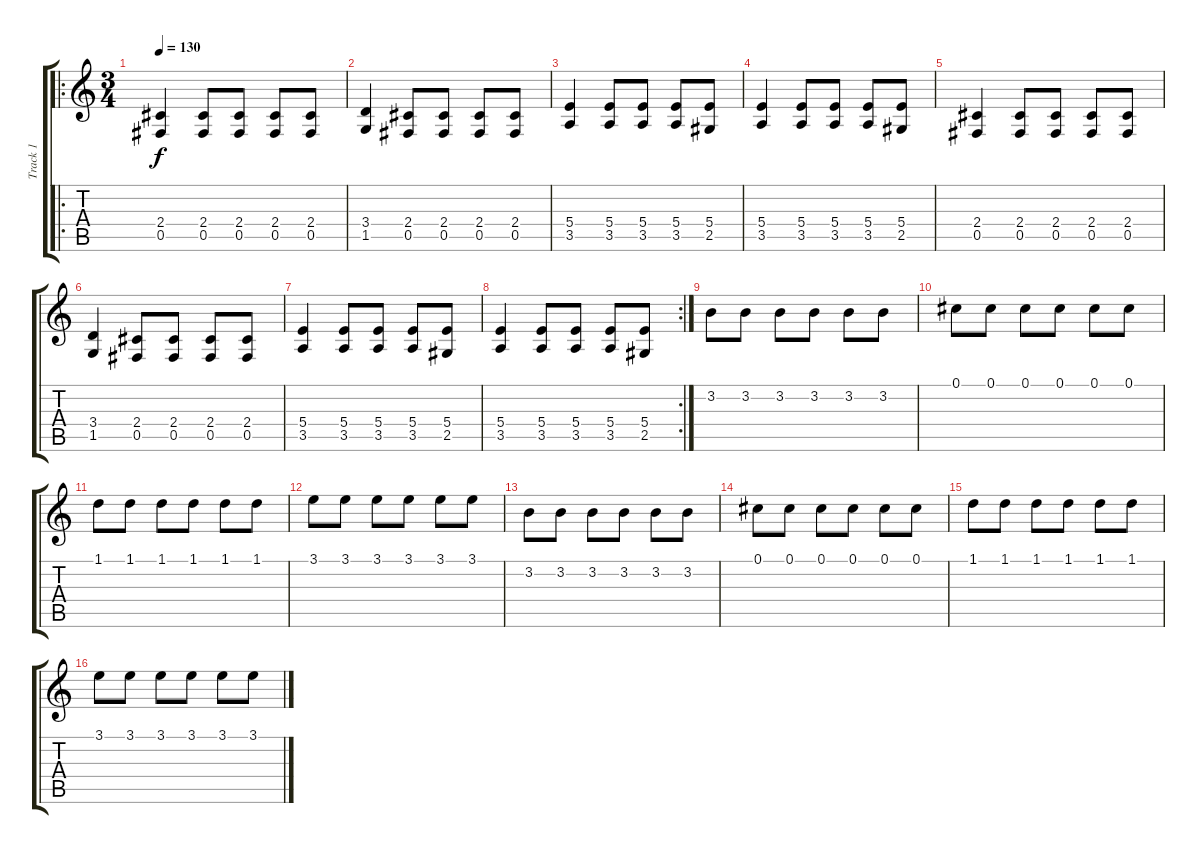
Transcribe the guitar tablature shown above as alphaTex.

\track ("Track 1" "Track 1") {instrument acousticguitarsteel}
\staff {score tabs}
\tuning (Db4 Ab3 E3 B2 Gb2 B1) {hide}
\ro
\ts (3 4)
\tempo 130
\clef g2
\ks c
(2.4 0.5).4{dy f} (2.4 0.5).8 (2.4 0.5).8 (2.4 0.5).8 (2.4 0.5).8 |
(3.4 1.5).4 (2.4 0.5).8 (2.4 0.5).8 (2.4 0.5).8 (2.4 0.5).8 |
(5.4 3.5).4 (5.4 3.5).8 (5.4 3.5).8 (5.4 3.5).8 (5.4 2.5).8 |
(5.4 3.5).4 (5.4 3.5).8 (5.4 3.5).8 (5.4 3.5).8 (5.4 2.5).8 |
(2.4 0.5).4 (2.4 0.5).8 (2.4 0.5).8 (2.4 0.5).8 (2.4 0.5).8 |
(3.4 1.5).4 (2.4 0.5).8 (2.4 0.5).8 (2.4 0.5).8 (2.4 0.5).8 |
(5.4 3.5).4 (5.4 3.5).8 (5.4 3.5).8 (5.4 3.5).8 (5.4 2.5).8 |
\rc 2
(5.4 3.5).4 (5.4 3.5).8 (5.4 3.5).8 (5.4 3.5).8 (5.4 2.5).8 |
3.2.8 3.2.8 3.2.8 3.2.8 3.2.8 3.2.8 |
0.1.8 0.1.8 0.1.8 0.1.8 0.1.8 0.1.8 |
1.1.8 1.1.8 1.1.8 1.1.8 1.1.8 1.1.8 |
3.1.8 3.1.8 3.1.8 3.1.8 3.1.8 3.1.8 |
3.2.8 3.2.8 3.2.8 3.2.8 3.2.8 3.2.8 |
0.1.8 0.1.8 0.1.8 0.1.8 0.1.8 0.1.8 |
1.1.8 1.1.8 1.1.8 1.1.8 1.1.8 1.1.8 |
3.1.8 3.1.8 3.1.8 3.1.8 3.1.8 3.1.8
